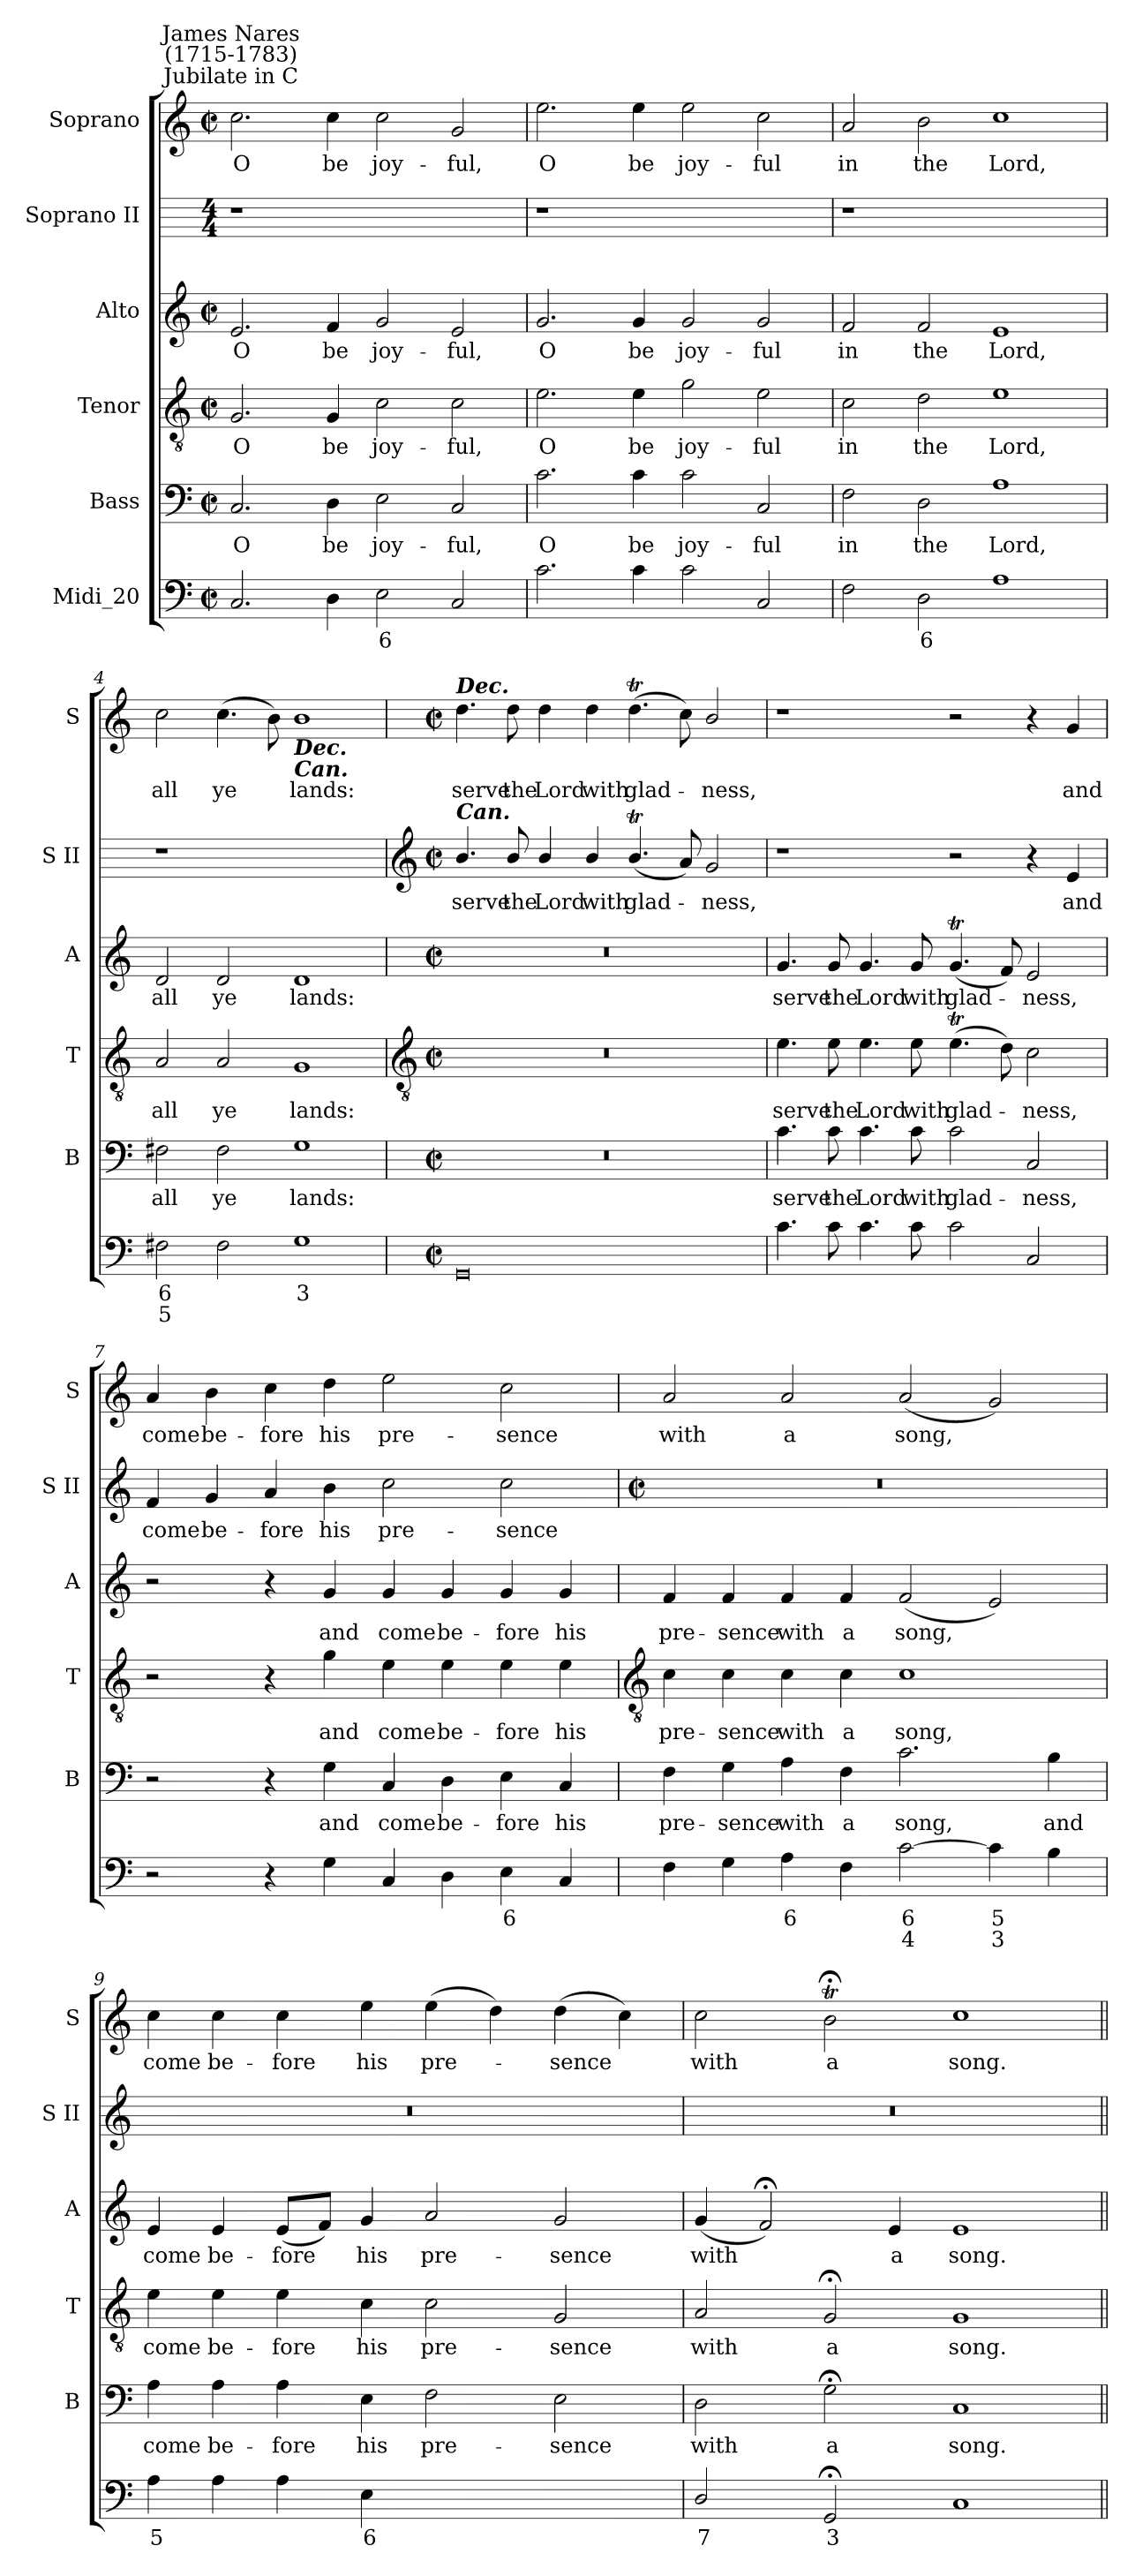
**kern	**text	**text	**kern	**text	**kern	**text	**kern	**text	**kern	**text	**kern	**text
*part6	*part6	*part6	*part5	*part5	*part4	*part4	*part3	*part3	*part2	*part2	*part1	*part1
*staff6	*staff6	*staff6	*staff5	*staff5	*staff4	*staff4	*staff3	*staff3	*staff2	*staff2	*staff1	*staff1
*I"Midi_20	*	*	*I"Bass	*	*I"Tenor	*	*I"Alto	*	*I"Soprano II	*	*I"Soprano	*
*	*	*	*I'B	*	*I'T	*	*I'A	*	*I'S II	*	*I'S	*
*clefF4	*	*	*clefF4	*	*clefGv2	*	*clefG2	*	*	*	*clefG2	*
*k[]	*	*	*k[]	*	*k[]	*	*k[]	*	*	*	*k[]	*
*C:	*	*	*C:	*	*C:	*	*C:	*	*	*	*C:	*
*M4/2	*	*	*M4/2	*	*M4/2	*	*M4/2	*	*M4/4	*	*M4/2	*
*met(c|)	*	*	*met(c|)	*	*met(c|)	*	*met(c|)	*	*	*	*met(c|)	*
=1	=1	=1	=1	=1	=1	=1	=1	=1	=1	=1	=1	=1
!	!	!	!	!	!	!	!	!	!	!	!LO:TX:a:cj:t=Jubilate in C	!
!	!	!	!	!	!	!	!	!	!	!	!LO:TX:a:cj:t=James Nares\n(1715-1783)	!
!	!	!	!	!LO:LY:b	!	!LO:LY:b	!	!LO:LY:b	!	!	!	!LO:LY:b
2.C	.	.	2.C	O	2.G	O	2.e	O	1r	.	2.cc	O
!	!	!	!	!LO:LY:b	!	!LO:LY:b	!	!LO:LY:b	!	!	!	!LO:LY:b
4D	.	.	4D	be	4G	be	4f	be	.	.	4cc	be
!	!LO:LY:b	!	!	!LO:LY:b	!	!LO:LY:b	!	!LO:LY:b	!	!	!	!LO:LY:b
2E	6	.	2E	joy-	2c	joy-	2g	joy-	1ryy	.	2cc	joy-
!	!	!	!	!LO:LY:b	!	!LO:LY:b	!	!LO:LY:b	!	!	!	!LO:LY:b
2C	.	.	2C	-ful,	2c	-ful,	2e	-ful,	.	.	2g	-ful,
=2	=2	=2	=2	=2	=2	=2	=2	=2	=2	=2	=2	=2
!	!	!	!	!LO:LY:b	!	!LO:LY:b	!	!LO:LY:b	!	!	!	!LO:LY:b
2.c	.	.	2.c	O	2.e	O	2.g	O	1r	.	2.ee	O
!	!	!	!	!LO:LY:b	!	!LO:LY:b	!	!LO:LY:b	!	!	!	!LO:LY:b
4c	.	.	4c	be	4e	be	4g	be	.	.	4ee	be
!	!	!	!	!LO:LY:b	!	!LO:LY:b	!	!LO:LY:b	!	!	!	!LO:LY:b
2c	.	.	2c	joy-	2g	joy-	2g	joy-	1ryy	.	2ee	joy-
!	!	!	!	!LO:LY:b	!	!LO:LY:b	!	!LO:LY:b	!	!	!	!LO:LY:b
2C	.	.	2C	-ful	2e	-ful	2g	-ful	.	.	2cc	-ful
=3	=3	=3	=3	=3	=3	=3	=3	=3	=3	=3	=3	=3
!	!	!	!	!LO:LY:b	!	!LO:LY:b	!	!LO:LY:b	!	!	!	!LO:LY:b
2F	.	.	2F	in	2c	in	2f	in	1r	.	2a	in
!	!LO:LY:b	!	!	!LO:LY:b	!	!LO:LY:b	!	!LO:LY:b	!	!	!	!LO:LY:b
2D	6	.	2D	the	2d	the	2f	the	.	.	2b	the
!	!	!	!	!LO:LY:b	!	!LO:LY:b	!	!LO:LY:b	!	!	!	!LO:LY:b
1A	.	.	1A	Lord,	1e	Lord,	1e	Lord,	1ryy	.	1cc	Lord,
=4	=4	=4	=4	=4	=4	=4	=4	=4	=4	=4	=4	=4
!	!LO:LY:b	!LO:LY:b	!	!LO:LY:b	!	!LO:LY:b	!	!LO:LY:b	!	!	!	!LO:LY:b
2F#X	6	5	2F#X	all	2A	all	2d	all	1r	.	2cc	all
!	!	!	!	!LO:LY:b	!	!LO:LY:b	!	!LO:LY:b	!	!	!	!LO:LY:b
2F#	.	.	2F#	ye	2A	ye	2d	ye	.	.	(>4.cc	ye
.	.	.	.	.	.	.	.	.	.	.	8b)	.
!	!	!	!	!	!	!	!	!	!	!	!LO:TX:b:Bi:t=Dec.	!
!	!	!	!	!	!	!	!	!	!	!	!LO:TX:b:Bi:t=Can.	!
!	!LO:LY:b	!	!	!LO:LY:b	!	!LO:LY:b	!	!LO:LY:b	!	!	!	!LO:LY:b
1G	3	.	1G	lands:	1G	lands:	1d	lands:	1ryy	.	1b	lands:
!!LO:LB:g=z
=5	=5	=5	=5	=5	=5	=5	=5	=5	=5	=5	=5	=5
*	*	*	*	*	*clefGv2	*	*	*	*clefG2	*	*	*
*	*	*	*	*	*	*	*	*	*k[]	*	*	*
*	*	*	*	*	*	*	*	*	*C:	*	*	*
*M4/2	*	*	*M4/2	*	*M4/2	*	*M4/2	*	*M4/2	*	*M4/2	*
*met(c|)	*	*	*met(c|)	*	*met(c|)	*	*met(c|)	*	*met(c|)	*	*met(c|)	*
!	!	!	!	!	!	!	!	!	!	!	!LO:TX:a:Bi:t=Dec.	!
!	!	!	!	!	!	!	!	!	!LO:TX:a:Bi:t=Can.	!	!	!
!	!	!	!	!	!	!	!	!	!	!LO:LY:b	!	!LO:LY:b
0GG	.	.	0r	.	0r	.	0r	.	4.b/	serve	4.dd	serve
!	!	!	!	!	!	!	!	!	!	!LO:LY:b	!	!LO:LY:b
.	.	.	.	.	.	.	.	.	8b/	the	8dd	the
!	!	!	!	!	!	!	!	!	!	!LO:LY:b	!	!LO:LY:b
.	.	.	.	.	.	.	.	.	4b/	Lord	4dd	Lord
!	!	!	!	!	!	!	!	!	!	!LO:LY:b	!	!LO:LY:b
.	.	.	.	.	.	.	.	.	4b/	with	4dd	with
!	!	!	!	!	!	!	!	!	!	!LO:LY:b	!	!LO:LY:b
.	.	.	.	.	.	.	.	.	(<4.bt/	glad-	(>4.ddT	glad-
.	.	.	.	.	.	.	.	.	8a)	.	8cc)	.
!	!	!	!	!	!	!	!	!	!	!LO:LY:b	!	!LO:LY:b
.	.	.	.	.	.	.	.	.	2g/	ness,	2b/	ness,
=6	=6	=6	=6	=6	=6	=6	=6	=6	=6	=6	=6	=6
!	!	!	!	!LO:LY:b	!	!LO:LY:b	!	!LO:LY:b	!	!	!	!
4.c	.	.	4.c	serve	4.e	serve	4.g	serve	1r	.	1r	.
!	!	!	!	!LO:LY:b	!	!LO:LY:b	!	!LO:LY:b	!	!	!	!
8c	.	.	8c	the	8e	the	8g	the	.	.	.	.
!	!	!	!	!LO:LY:b	!	!LO:LY:b	!	!LO:LY:b	!	!	!	!
4.c	.	.	4.c	Lord	4.e	Lord	4.g	Lord	.	.	.	.
!	!	!	!	!LO:LY:b	!	!LO:LY:b	!	!LO:LY:b	!	!	!	!
8c	.	.	8c	with	8e	with	8g	with	.	.	.	.
!	!	!	!	!LO:LY:b	!	!LO:LY:b	!	!LO:LY:b	!	!	!	!
2c	.	.	2c	glad-	(>4.et	glad-	(<4.gT	glad-	2r	.	2r	.
.	.	.	.	.	8d)	.	8f)	.	.	.	.	.
!	!	!	!	!LO:LY:b	!	!LO:LY:b	!	!LO:LY:b	!	!	!	!
2C	.	.	2C	-ness,	2c	ness,	2e	ness,	4r	.	4r	.
!	!	!	!	!	!	!	!	!	!	!LO:LY:b	!	!LO:LY:b
.	.	.	.	.	.	.	.	.	4e	and	4g	and
=7	=7	=7	=7	=7	=7	=7	=7	=7	=7	=7	=7	=7
!	!	!	!	!	!	!	!	!	!	!LO:LY:b	!	!LO:LY:b
2r	.	.	2r	.	2r	.	2r	.	4f	come	4a	come
!	!	!	!	!	!	!	!	!	!	!LO:LY:b	!	!LO:LY:b
.	.	.	.	.	.	.	.	.	4g	be-	4b	be-
!	!	!	!	!	!	!	!	!	!	!LO:LY:b	!	!LO:LY:b
4r	.	.	4r	.	4r	.	4r	.	4a	-fore	4cc	-fore
!	!	!	!	!LO:LY:b	!	!LO:LY:b	!	!LO:LY:b	!	!LO:LY:b	!	!LO:LY:b
4G	.	.	4G	and	4g	and	4g	and	4b	his	4dd	his
!	!	!	!	!LO:LY:b	!	!LO:LY:b	!	!LO:LY:b	!	!LO:LY:b	!	!LO:LY:b
4C	.	.	4C	come	4e	come	4g	come	2cc	pre-	2ee	pre-
!	!	!	!	!LO:LY:b	!	!LO:LY:b	!	!LO:LY:b	!	!	!	!
4D	.	.	4D	be-	4e	be-	4g	be-	.	.	.	.
!	!LO:LY:b	!	!	!LO:LY:b	!	!LO:LY:b	!	!LO:LY:b	!	!LO:LY:b	!	!LO:LY:b
4E	6	.	4E	-fore	4e	-fore	4g	-fore	2cc	-sence	2cc	-sence
!	!	!	!	!LO:LY:b	!	!LO:LY:b	!	!LO:LY:b	!	!	!	!
4C	.	.	4C	his	4e	his	4g	his	.	.	.	.
!!LO:LB:g=z
=8	=8	=8	=8	=8	=8	=8	=8	=8	=8	=8	=8	=8
*	*	*	*	*	*clefGv2	*	*	*	*	*	*	*
*	*	*	*	*	*	*	*	*	*M4/2	*	*	*
*	*	*	*	*	*	*	*	*	*met(c|)	*	*	*
!	!	!	!	!LO:LY:b	!	!LO:LY:b	!	!LO:LY:b	!	!	!	!LO:LY:b
4F	.	.	4F	pre-	4c	pre-	4f	pre-	0r	.	2a	with
!	!	!	!	!LO:LY:b	!	!LO:LY:b	!	!LO:LY:b	!	!	!	!
4G	.	.	4G	-sence	4c	-sence	4f	-sence	.	.	.	.
!	!LO:LY:b	!	!	!LO:LY:b	!	!LO:LY:b	!	!LO:LY:b	!	!	!	!LO:LY:b
4A	6	.	4A	with	4c	with	4f	with	.	.	2a	a
!	!	!	!	!LO:LY:b	!	!LO:LY:b	!	!LO:LY:b	!	!	!	!
4F	.	.	4F	a	4c	a	4f	a	.	.	.	.
!	!LO:LY:b	!LO:LY:b	!	!LO:LY:b	!	!LO:LY:b	!	!LO:LY:b	!	!	!	!LO:LY:b
[2c	6	4	2.c	song,	1c	song,	(<2f	song,	.	.	(<2a	song,
!	!LO:LY:b	!LO:LY:b	!	!	!	!	!	!	!	!	!	!
4c]	5	3	.	.	.	.	2e)	.	.	.	2g)	.
!	!	!	!	!LO:LY:b	!	!	!	!	!	!	!	!
4B	.	.	4B	and	.	.	.	.	.	.	.	.
=9	=9	=9	=9	=9	=9	=9	=9	=9	=9	=9	=9	=9
!	!LO:LY:b	!	!	!LO:LY:b	!	!LO:LY:b	!	!LO:LY:b	!	!	!	!LO:LY:b
4A	5	.	4A	come	4e	come	4e	come	0r	.	4cc	come
!	!	!	!	!LO:LY:b	!	!LO:LY:b	!	!LO:LY:b	!	!	!	!LO:LY:b
4A	.	.	4A	be-	4e	be-	4e	be-	.	.	4cc	be-
!	!	!	!	!LO:LY:b	!	!LO:LY:b	!	!LO:LY:b	!	!	!	!LO:LY:b
4A	.	.	4A	-fore	4e	-fore	(<8eL	-fore	.	.	4cc	-fore
.	.	.	.	.	.	.	8fJ)	.	.	.	.	.
!	!LO:LY:b	!	!	!LO:LY:b	!	!LO:LY:b	!	!LO:LY:b	!	!	!	!LO:LY:b
4E	6	.	4E	his	4c	his	4g	his	.	.	4ee	his
!	!LO:LY:b	!	!	!LO:LY:b	!	!LO:LY:b	!	!LO:LY:b	!	!	!	!LO:LY:b
[4Fyy	7	.	2F	pre-	2c	pre-	2a	pre-	.	.	(>4ee	pre-
!	!LO:LY:b	!	!	!	!	!	!	!	!	!	!	!
4Fyy]	6	.	.	.	.	.	.	.	.	.	4dd)	.
!	!LO:LY:b	!	!	!LO:LY:b	!	!LO:LY:b	!	!LO:LY:b	!	!	!	!LO:LY:b
[4Eyy	7	.	2E	-sence	2G	-sence	2g	-sence	.	.	(>4dd	sence
!	!LO:LY:b	!	!	!	!	!	!	!	!	!	!	!
4Eyy]	6	.	.	.	.	.	.	.	.	.	4cc)	.
=10	=10	=10	=10	=10	=10	=10	=10	=10	=10	=10	=10	=10
!	!LO:LY:b	!	!	!LO:LY:b	!	!LO:LY:b	!	!LO:LY:b	!	!	!	!LO:LY:b
2D/	7	.	2D	with	2A	with	(<4g	with	0r	.	2cc	with
.	.	.	.	.	.	.	2f;<)	.	.	.	.	.
!	!LO:LY:b	!	!	!LO:LY:b	!	!LO:LY:b	!	!	!	!	!	!LO:LY:b
2GG;<	3	.	2G;<	a	2G;<	a	.	.	.	.	2b;<t	a
!	!	!	!	!	!	!	!	!LO:LY:b	!	!	!	!
.	.	.	.	.	.	.	4e	a	.	.	.	.
!	!	!	!	!LO:LY:b	!	!LO:LY:b	!	!LO:LY:b	!	!	!	!LO:LY:b
1C	.	.	1C	song.	1G	song.	1e	song.	.	.	1cc	song.
=||	=||	=||	=||	=||	=||	=||	=||	=||	=||	=||	=||	=||
*-	*-	*-	*-	*-	*-	*-	*-	*-	*-	*-	*-	*-
